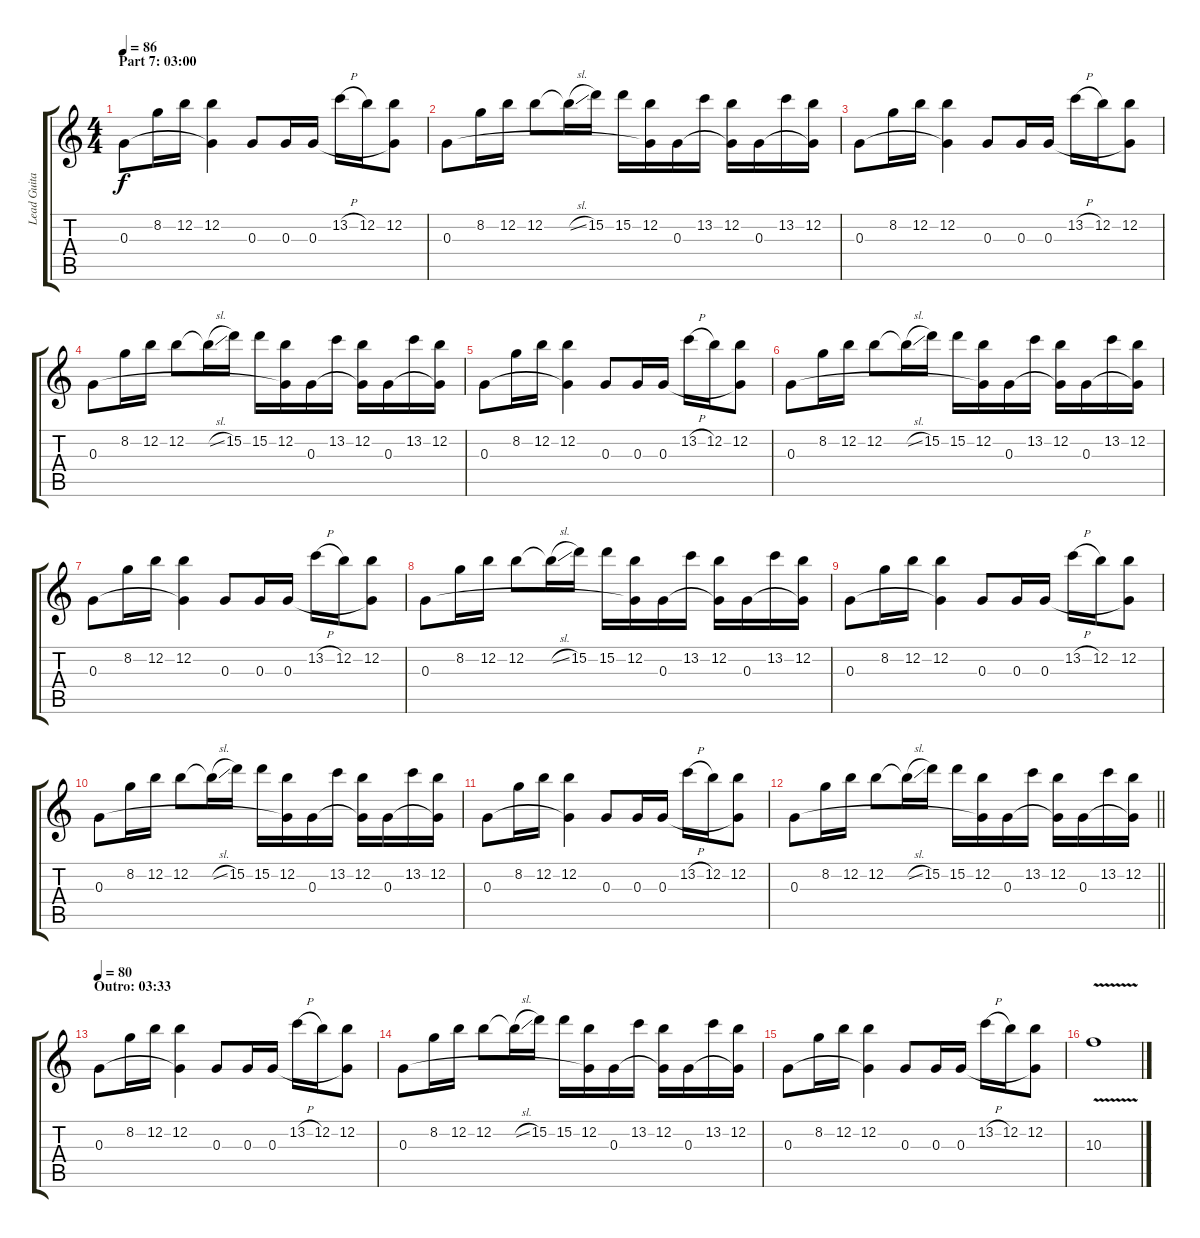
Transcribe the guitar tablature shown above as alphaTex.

\track ("Lead Guitar 1 (Distortion)" "Lead Guita") {instrument overdrivenguitar}
\staff {score tabs}
\tuning (E4 B3 G3 D3 A2 E2) {hide}
\ts (4 4)
\section ("" "Part 7: 03:00")
\tempo 86
\clef g2
\ks c
0.3.8{dy f volume 14} 8.2.16 12.2.16 (12.2 0.3{t}).4 0.3.8 0.3.16 0.3.16 13.2{h}.16 12.2.16 (12.2 0.3{t}).8 |
0.3.8 8.2.16 12.2.16 12.2.8 12.2{sl t}.16 15.2.16 15.2.16 (12.2 0.3{t}).16 0.3.16 13.2.16 (12.2 0.3{t}).16 0.3.16 13.2.16 (12.2 0.3{t}).16 |
0.3.8 8.2.16 12.2.16 (12.2 0.3{t}).4 0.3.8 0.3.16 0.3.16 13.2{h}.16 12.2.16 (12.2 0.3{t}).8 |
0.3.8 8.2.16 12.2.16 12.2.8 12.2{sl t}.16 15.2.16 15.2.16 (12.2 0.3{t}).16 0.3.16 13.2.16 (12.2 0.3{t}).16 0.3.16 13.2.16 (12.2 0.3{t}).16 |
0.3.8 8.2.16 12.2.16 (12.2 0.3{t}).4 0.3.8 0.3.16 0.3.16 13.2{h}.16 12.2.16 (12.2 0.3{t}).8 |
0.3.8 8.2.16 12.2.16 12.2.8 12.2{sl t}.16 15.2.16 15.2.16 (12.2 0.3{t}).16 0.3.16 13.2.16 (12.2 0.3{t}).16 0.3.16 13.2.16 (12.2 0.3{t}).16 |
0.3.8 8.2.16 12.2.16 (12.2 0.3{t}).4 0.3.8 0.3.16 0.3.16 13.2{h}.16 12.2.16 (12.2 0.3{t}).8 |
0.3.8 8.2.16 12.2.16 12.2.8 12.2{sl t}.16 15.2.16 15.2.16 (12.2 0.3{t}).16 0.3.16 13.2.16 (12.2 0.3{t}).16 0.3.16 13.2.16 (12.2 0.3{t}).16 |
0.3.8 8.2.16 12.2.16 (12.2 0.3{t}).4 0.3.8 0.3.16 0.3.16 13.2{h}.16 12.2.16 (12.2 0.3{t}).8 |
0.3.8 8.2.16 12.2.16 12.2.8 12.2{sl t}.16 15.2.16 15.2.16 (12.2 0.3{t}).16 0.3.16 13.2.16 (12.2 0.3{t}).16 0.3.16 13.2.16 (12.2 0.3{t}).16 |
0.3.8 8.2.16 12.2.16 (12.2 0.3{t}).4 0.3.8 0.3.16 0.3.16 13.2{h}.16 12.2.16 (12.2 0.3{t}).8 |
\barLineRight lightlight
0.3.8 8.2.16 12.2.16 12.2.8 12.2{sl t}.16 15.2.16 15.2.16 (12.2 0.3{t}).16 0.3.16 13.2.16 (12.2 0.3{t}).16 0.3.16 13.2.16 (12.2 0.3{t}).16 |
\section ("" "Outro: 03:33")
\tempo 80
0.3.8{volume 10} 8.2.16 12.2.16 (12.2 0.3{t}).4 0.3.8 0.3.16 0.3.16 13.2{h}.16 12.2.16 (12.2 0.3{t}).8 |
0.3.8 8.2.16 12.2.16 12.2.8 12.2{sl t}.16 15.2.16 15.2.16 (12.2 0.3{t}).16 0.3.16 13.2.16 (12.2 0.3{t}).16 0.3.16 13.2.16 (12.2 0.3{t}).16 |
0.3.8 8.2.16 12.2.16 (12.2 0.3{t}).4 0.3.8 0.3.16 0.3.16 13.2{h}.16 12.2.16 (12.2 0.3{t}).8 |
10.3{v}.1
